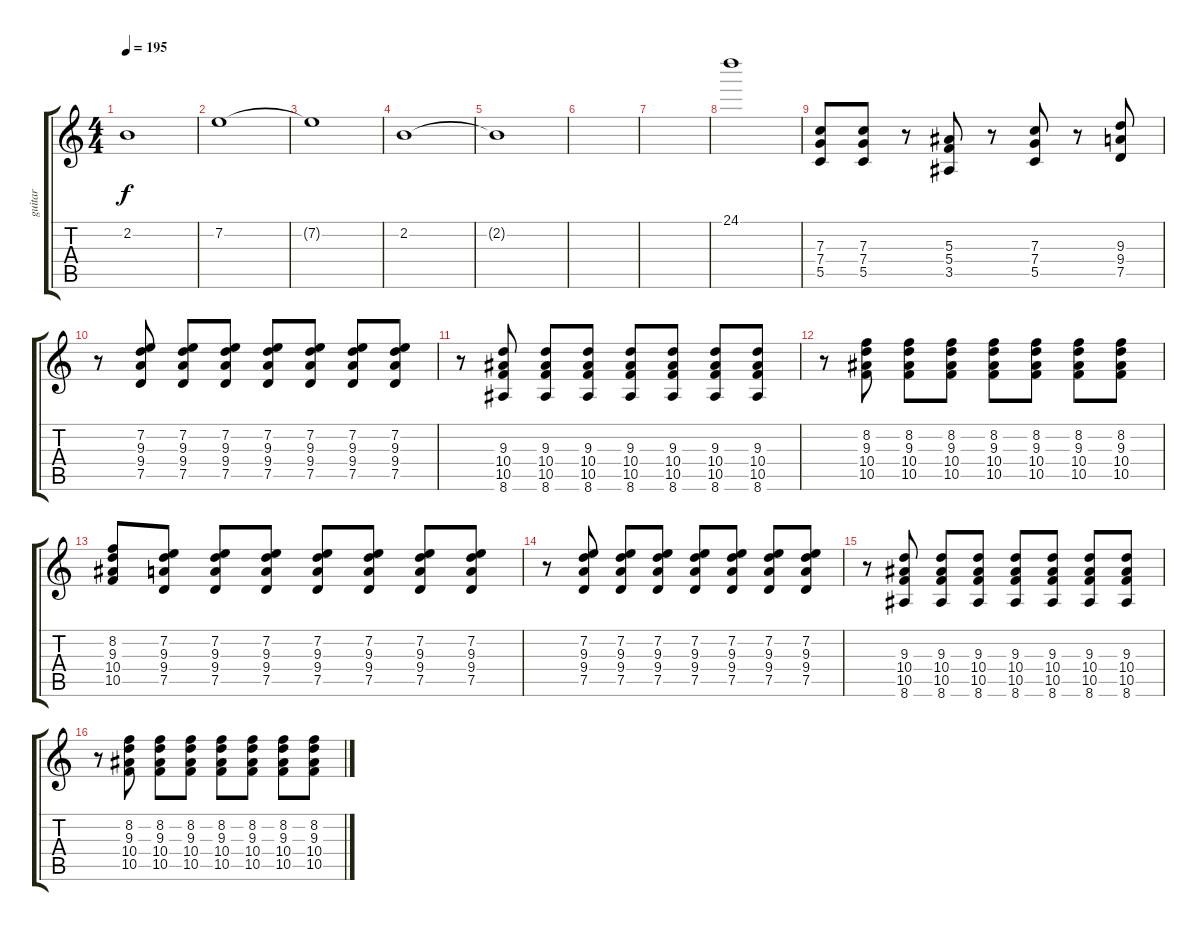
\track ("guitar" "guitar") {instrument distortionguitar}
\staff {score tabs}
\tuning (D4 A3 F3 C3 G2 D2) {hide}
\ts (4 4)
\tempo 195
\clef g2
\ks c
2.2{t}.1{dy f} |
7.2.1 |
7.2{t}.1 |
2.2.1 |
2.2{t}.1 |
|
|
24.1.1{volume 13} |
(7.3 7.4 5.5).8{volume 13 balance 2 instrument distortionguitar} (7.3 7.4 5.5).8 r.8 (5.3 5.4 3.5).8 r.8 (7.3 7.4 5.5).8 r.8 (9.3 9.4 7.5).8 |
r.8{volume 11} (7.2 9.3 9.4 7.5).8 (7.2 9.3 9.4 7.5).8 (7.2 9.3 9.4 7.5).8 (7.2 9.3 9.4 7.5).8 (7.2 9.3 9.4 7.5).8 (7.2 9.3 9.4 7.5).8 (7.2 9.3 9.4 7.5).8 |
r.8 (9.3 10.4 10.5 8.6).8 (9.3 10.4 10.5 8.6).8 (9.3 10.4 10.5 8.6).8 (9.3 10.4 10.5 8.6).8 (9.3 10.4 10.5 8.6).8 (9.3 10.4 10.5 8.6).8 (9.3 10.4 10.5 8.6).8 |
r.8 (8.2 9.3 10.4 10.5).8 (8.2 9.3 10.4 10.5).8 (8.2 9.3 10.4 10.5).8 (8.2 9.3 10.4 10.5).8 (8.2 9.3 10.4 10.5).8 (8.2 9.3 10.4 10.5).8 (8.2 9.3 10.4 10.5).8 |
(8.2 9.3 10.4 10.5).8 (7.2 9.3 9.4 7.5).8 (7.2 9.3 9.4 7.5).8 (7.2 9.3 9.4 7.5).8 (7.2 9.3 9.4 7.5).8 (7.2 9.3 9.4 7.5).8 (7.2 9.3 9.4 7.5).8 (7.2 9.3 9.4 7.5).8 |
r.8 (7.2 9.3 9.4 7.5).8 (7.2 9.3 9.4 7.5).8 (7.2 9.3 9.4 7.5).8 (7.2 9.3 9.4 7.5).8 (7.2 9.3 9.4 7.5).8 (7.2 9.3 9.4 7.5).8 (7.2 9.3 9.4 7.5).8 |
r.8 (9.3 10.4 10.5 8.6).8 (9.3 10.4 10.5 8.6).8 (9.3 10.4 10.5 8.6).8 (9.3 10.4 10.5 8.6).8 (9.3 10.4 10.5 8.6).8 (9.3 10.4 10.5 8.6).8 (9.3 10.4 10.5 8.6).8 |
r.8 (8.2 9.3 10.4 10.5).8 (8.2 9.3 10.4 10.5).8 (8.2 9.3 10.4 10.5).8 (8.2 9.3 10.4 10.5).8 (8.2 9.3 10.4 10.5).8 (8.2 9.3 10.4 10.5).8 (8.2 9.3 10.4 10.5).8
